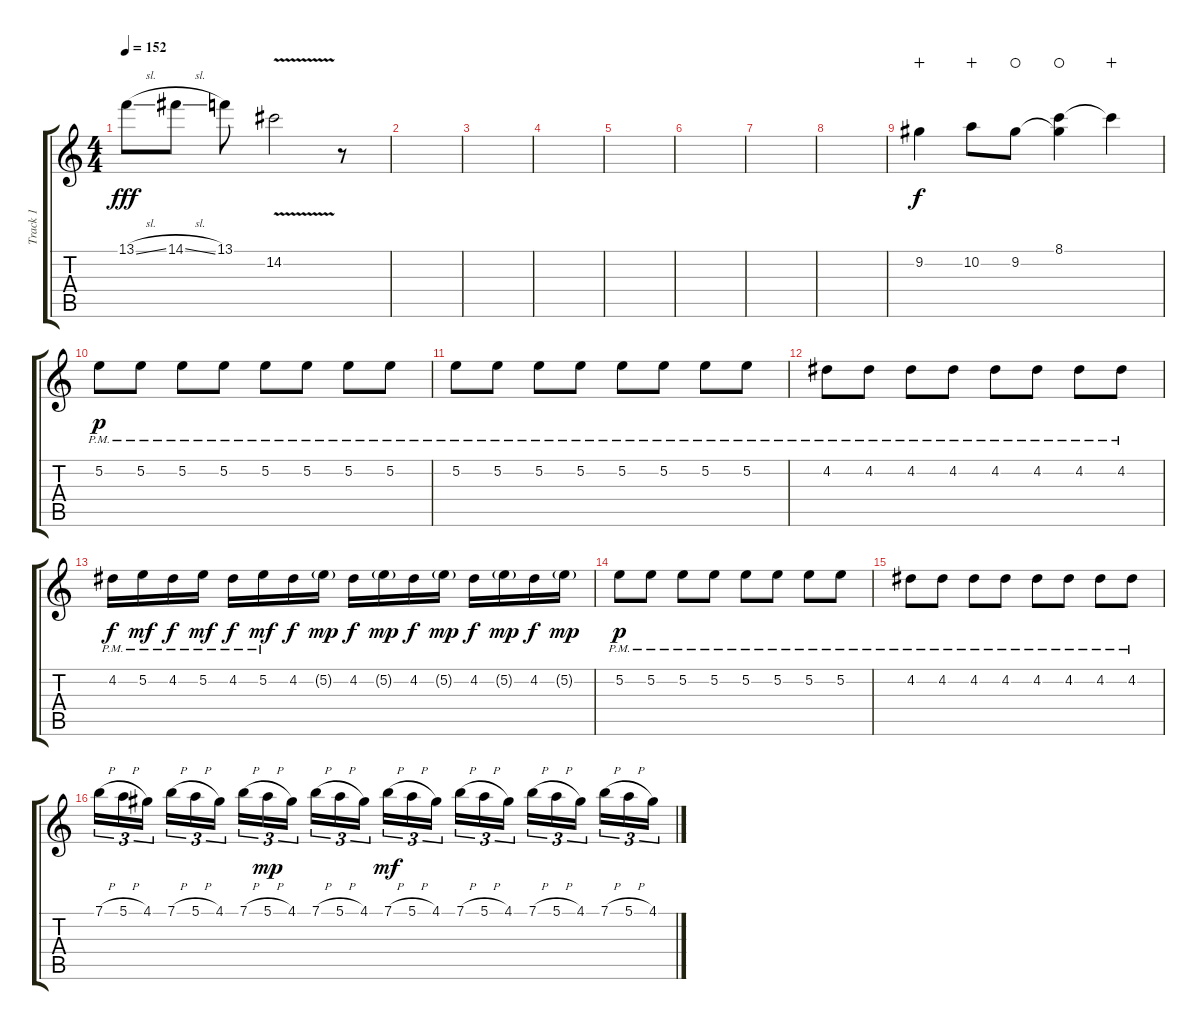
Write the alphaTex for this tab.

\track ("Track 1" "Track 1") {instrument overdrivenguitar}
\staff {score tabs}
\tuning (E4 B3 G3 D3 A2 E2) {hide}
\ts (4 4)
\tempo 152
\clef g2
\ks c
13.1{sl}.8{dy fff} 14.1{sl}.8 13.1.8 14.2{v}.2 r.8 |
|
|
|
|
|
|
|
9.2.4{dy f wahc} 10.2.8{wahc} 9.2.8{waho} (8.1 9.2{t}).4{waho} 8.1{t}.4{wahc} |
5.2{pm}.8{dy p} 5.2{pm}.8 5.2{pm}.8 5.2{pm}.8 5.2{pm}.8 5.2{pm}.8 5.2{pm}.8 5.2{pm}.8 |
5.2{pm}.8 5.2{pm}.8 5.2{pm}.8 5.2{pm}.8 5.2{pm}.8 5.2{pm}.8 5.2{pm}.8 5.2{pm}.8 |
4.2{pm}.8 4.2{pm}.8 4.2{pm}.8 4.2{pm}.8 4.2{pm}.8 4.2{pm}.8 4.2{pm}.8 4.2{pm}.8 |
4.2{pm}.16{dy f} 5.2{pm}.16{dy mf} 4.2{pm}.16{dy f} 5.2{pm}.16{dy mf} 4.2{pm}.16{dy f} 5.2{pm}.16{dy mf} 4.2.16{dy f} 5.2{g}.16{dy mp} 4.2.16{dy f} 5.2{g}.16{dy mp} 4.2.16{dy f} 5.2{g}.16{dy mp} 4.2.16{dy f} 5.2{g}.16{dy mp} 4.2.16{dy f} 5.2{g}.16{dy mp} |
5.2{pm}.8{dy p} 5.2{pm}.8 5.2{pm}.8 5.2{pm}.8 5.2{pm}.8 5.2{pm}.8 5.2{pm}.8 5.2{pm}.8 |
4.2{pm}.8 4.2{pm}.8 4.2{pm}.8 4.2{pm}.8 4.2{pm}.8 4.2{pm}.8 4.2{pm}.8 4.2{pm}.8 |
7.1{h}.16{tu (3 2)} 5.1{h}.16{tu (3 2)} 4.1.16{tu (3 2) beam splitsecondary} 7.1{h}.16{tu (3 2)} 5.1{h}.16{tu (3 2)} 4.1.16{tu (3 2)} 7.1{h}.16{tu (3 2)} 5.1{h}.16{tu (3 2) dy mp} 4.1.16{tu (3 2) beam splitsecondary} 7.1{h}.16{tu (3 2)} 5.1{h}.16{tu (3 2)} 4.1.16{tu (3 2)} 7.1{h}.16{tu (3 2) dy mf} 5.1{h}.16{tu (3 2)} 4.1.16{tu (3 2) beam splitsecondary} 7.1{h}.16{tu (3 2)} 5.1{h}.16{tu (3 2)} 4.1.16{tu (3 2)} 7.1{h}.16{tu (3 2)} 5.1{h}.16{tu (3 2)} 4.1.16{tu (3 2) beam splitsecondary} 7.1{h}.16{tu (3 2)} 5.1{h}.16{tu (3 2)} 4.1.16{tu (3 2)}
